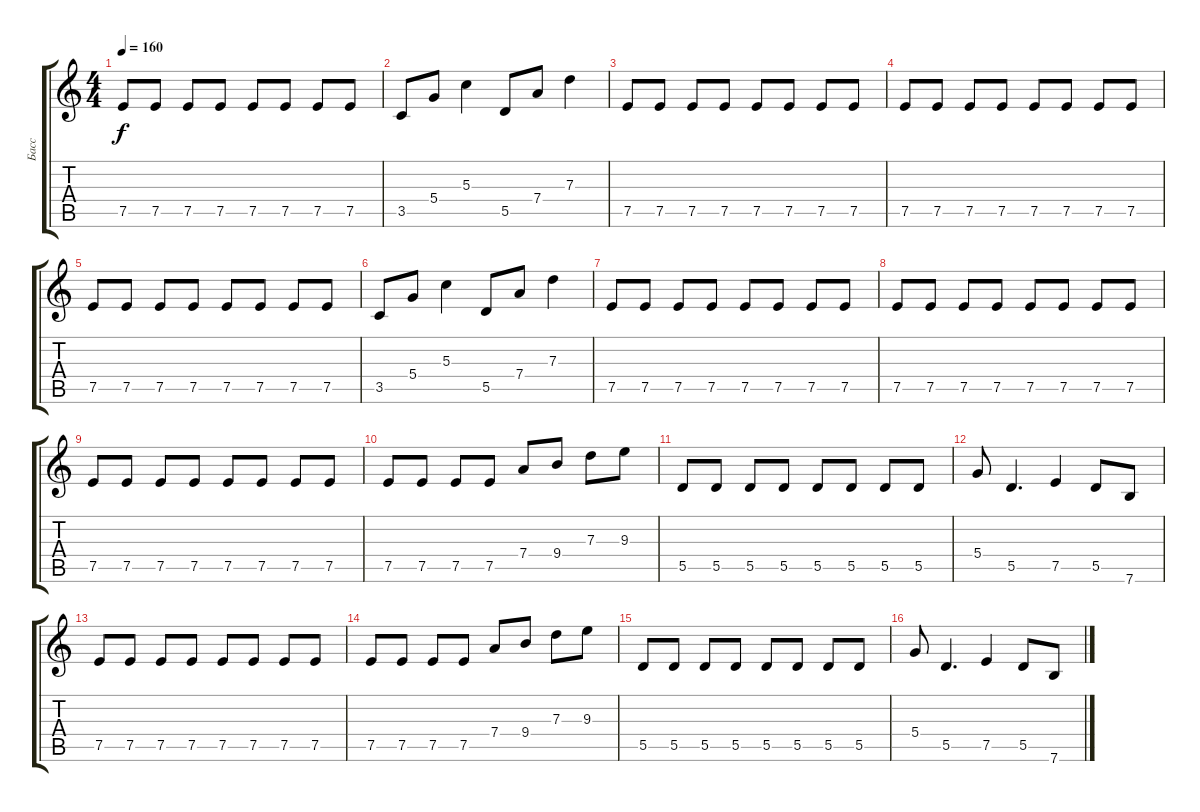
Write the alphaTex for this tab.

\track ("Басс" "Басс") {instrument electricbassfinger}
\staff {score tabs}
\tuning (E4 B3 G3 D3 A2 E2) {hide}
\ts (4 4)
\tempo 160
\clef g2
\ks c
7.5.8{dy f} 7.5.8 7.5.8 7.5.8 7.5.8 7.5.8 7.5.8 7.5.8 |
3.5.8 5.4.8 5.3.4 5.5.8 7.4.8 7.3.4 |
7.5.8 7.5.8 7.5.8 7.5.8 7.5.8 7.5.8 7.5.8 7.5.8 |
7.5.8 7.5.8 7.5.8 7.5.8 7.5.8 7.5.8 7.5.8 7.5.8 |
7.5.8 7.5.8 7.5.8 7.5.8 7.5.8 7.5.8 7.5.8 7.5.8 |
3.5.8 5.4.8 5.3.4 5.5.8 7.4.8 7.3.4 |
7.5.8 7.5.8 7.5.8 7.5.8 7.5.8 7.5.8 7.5.8 7.5.8 |
7.5.8 7.5.8 7.5.8 7.5.8 7.5.8 7.5.8 7.5.8 7.5.8 |
7.5.8 7.5.8 7.5.8 7.5.8 7.5.8 7.5.8 7.5.8 7.5.8 |
7.5.8 7.5.8 7.5.8 7.5.8 7.4.8 9.4.8 7.3.8 9.3.8 |
5.5.8 5.5.8 5.5.8 5.5.8 5.5.8 5.5.8 5.5.8 5.5.8 |
5.4.8 5.5.4{d} 7.5.4 5.5.8 7.6.8 |
7.5.8 7.5.8 7.5.8 7.5.8 7.5.8 7.5.8 7.5.8 7.5.8 |
7.5.8 7.5.8 7.5.8 7.5.8 7.4.8 9.4.8 7.3.8 9.3.8 |
5.5.8 5.5.8 5.5.8 5.5.8 5.5.8 5.5.8 5.5.8 5.5.8 |
5.4.8 5.5.4{d} 7.5.4 5.5.8 7.6.8
